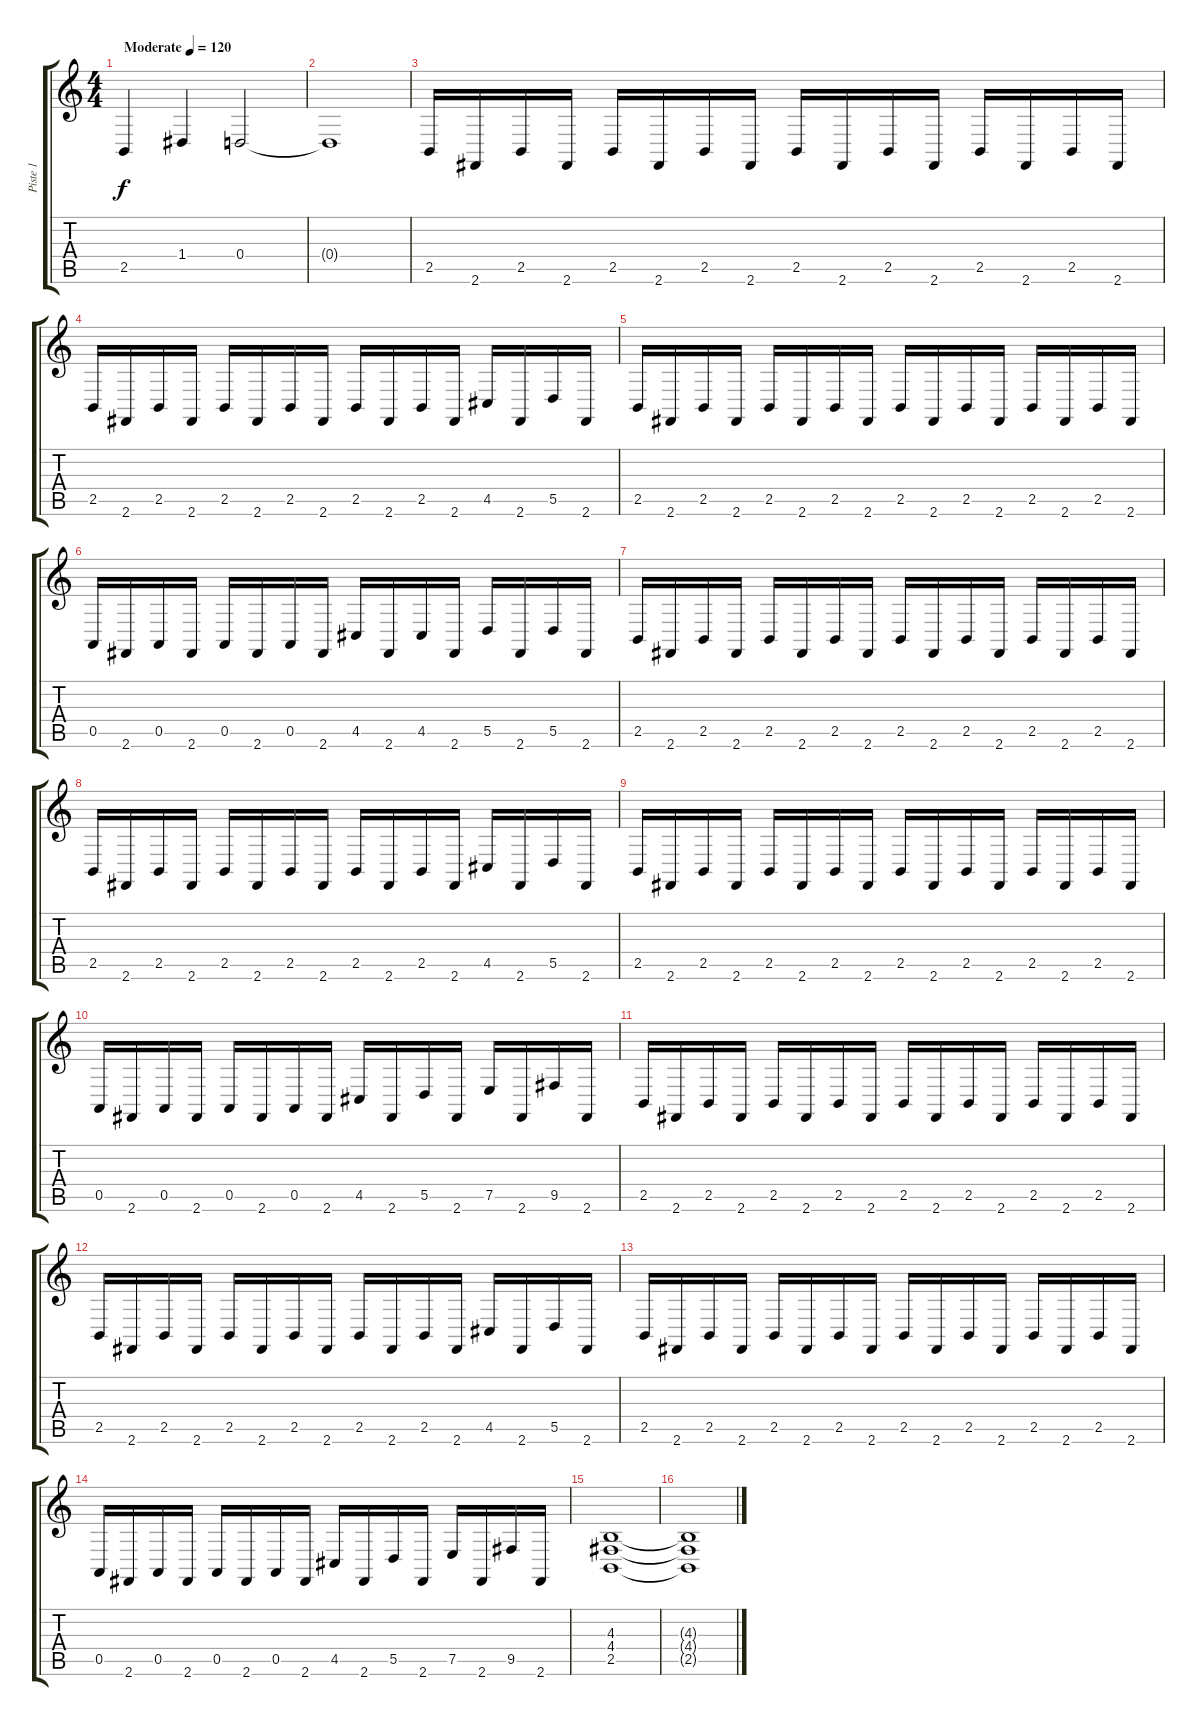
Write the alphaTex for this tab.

\track ("Piste 1" "Piste 1") {instrument stringensemble1}
\staff {score tabs}
\tuning (E4 B3 G3 D3 A2 E2) {hide}
\ts (4 4)
\tempo (120 "Moderate")
\clef g2
\ks c
2.5.4{dy f instrument stringensemble1} 1.4.4 0.4.2 |
0.4{t}.1 |
2.5.16 2.6.16 2.5.16 2.6.16 2.5.16 2.6.16 2.5.16 2.6.16 2.5.16 2.6.16 2.5.16 2.6.16 2.5.16 2.6.16 2.5.16 2.6.16 |
2.5.16 2.6.16 2.5.16 2.6.16 2.5.16 2.6.16 2.5.16 2.6.16 2.5.16 2.6.16 2.5.16 2.6.16 4.5.16 2.6.16 5.5.16 2.6.16 |
2.5.16 2.6.16 2.5.16 2.6.16 2.5.16 2.6.16 2.5.16 2.6.16 2.5.16 2.6.16 2.5.16 2.6.16 2.5.16 2.6.16 2.5.16 2.6.16 |
0.5.16 2.6.16 0.5.16 2.6.16 0.5.16 2.6.16 0.5.16 2.6.16 4.5.16 2.6.16 4.5.16 2.6.16 5.5.16 2.6.16 5.5.16 2.6.16 |
2.5.16 2.6.16 2.5.16 2.6.16 2.5.16 2.6.16 2.5.16 2.6.16 2.5.16 2.6.16 2.5.16 2.6.16 2.5.16 2.6.16 2.5.16 2.6.16 |
2.5.16 2.6.16 2.5.16 2.6.16 2.5.16 2.6.16 2.5.16 2.6.16 2.5.16 2.6.16 2.5.16 2.6.16 4.5.16 2.6.16 5.5.16 2.6.16 |
2.5.16 2.6.16 2.5.16 2.6.16 2.5.16 2.6.16 2.5.16 2.6.16 2.5.16 2.6.16 2.5.16 2.6.16 2.5.16 2.6.16 2.5.16 2.6.16 |
0.5.16 2.6.16 0.5.16 2.6.16 0.5.16 2.6.16 0.5.16 2.6.16 4.5.16 2.6.16 5.5.16 2.6.16 7.5.16 2.6.16 9.5.16 2.6.16 |
2.5.16 2.6.16 2.5.16 2.6.16 2.5.16 2.6.16 2.5.16 2.6.16 2.5.16 2.6.16 2.5.16 2.6.16 2.5.16 2.6.16 2.5.16 2.6.16 |
2.5.16 2.6.16 2.5.16 2.6.16 2.5.16 2.6.16 2.5.16 2.6.16 2.5.16 2.6.16 2.5.16 2.6.16 4.5.16 2.6.16 5.5.16 2.6.16 |
2.5.16 2.6.16 2.5.16 2.6.16 2.5.16 2.6.16 2.5.16 2.6.16 2.5.16 2.6.16 2.5.16 2.6.16 2.5.16 2.6.16 2.5.16 2.6.16 |
0.5.16 2.6.16 0.5.16 2.6.16 0.5.16 2.6.16 0.5.16 2.6.16 4.5.16 2.6.16 5.5.16 2.6.16 7.5.16 2.6.16 9.5.16 2.6.16 |
(4.3 4.4 2.5).1 |
(4.3{t} 4.4{t} 2.5{t}).1
